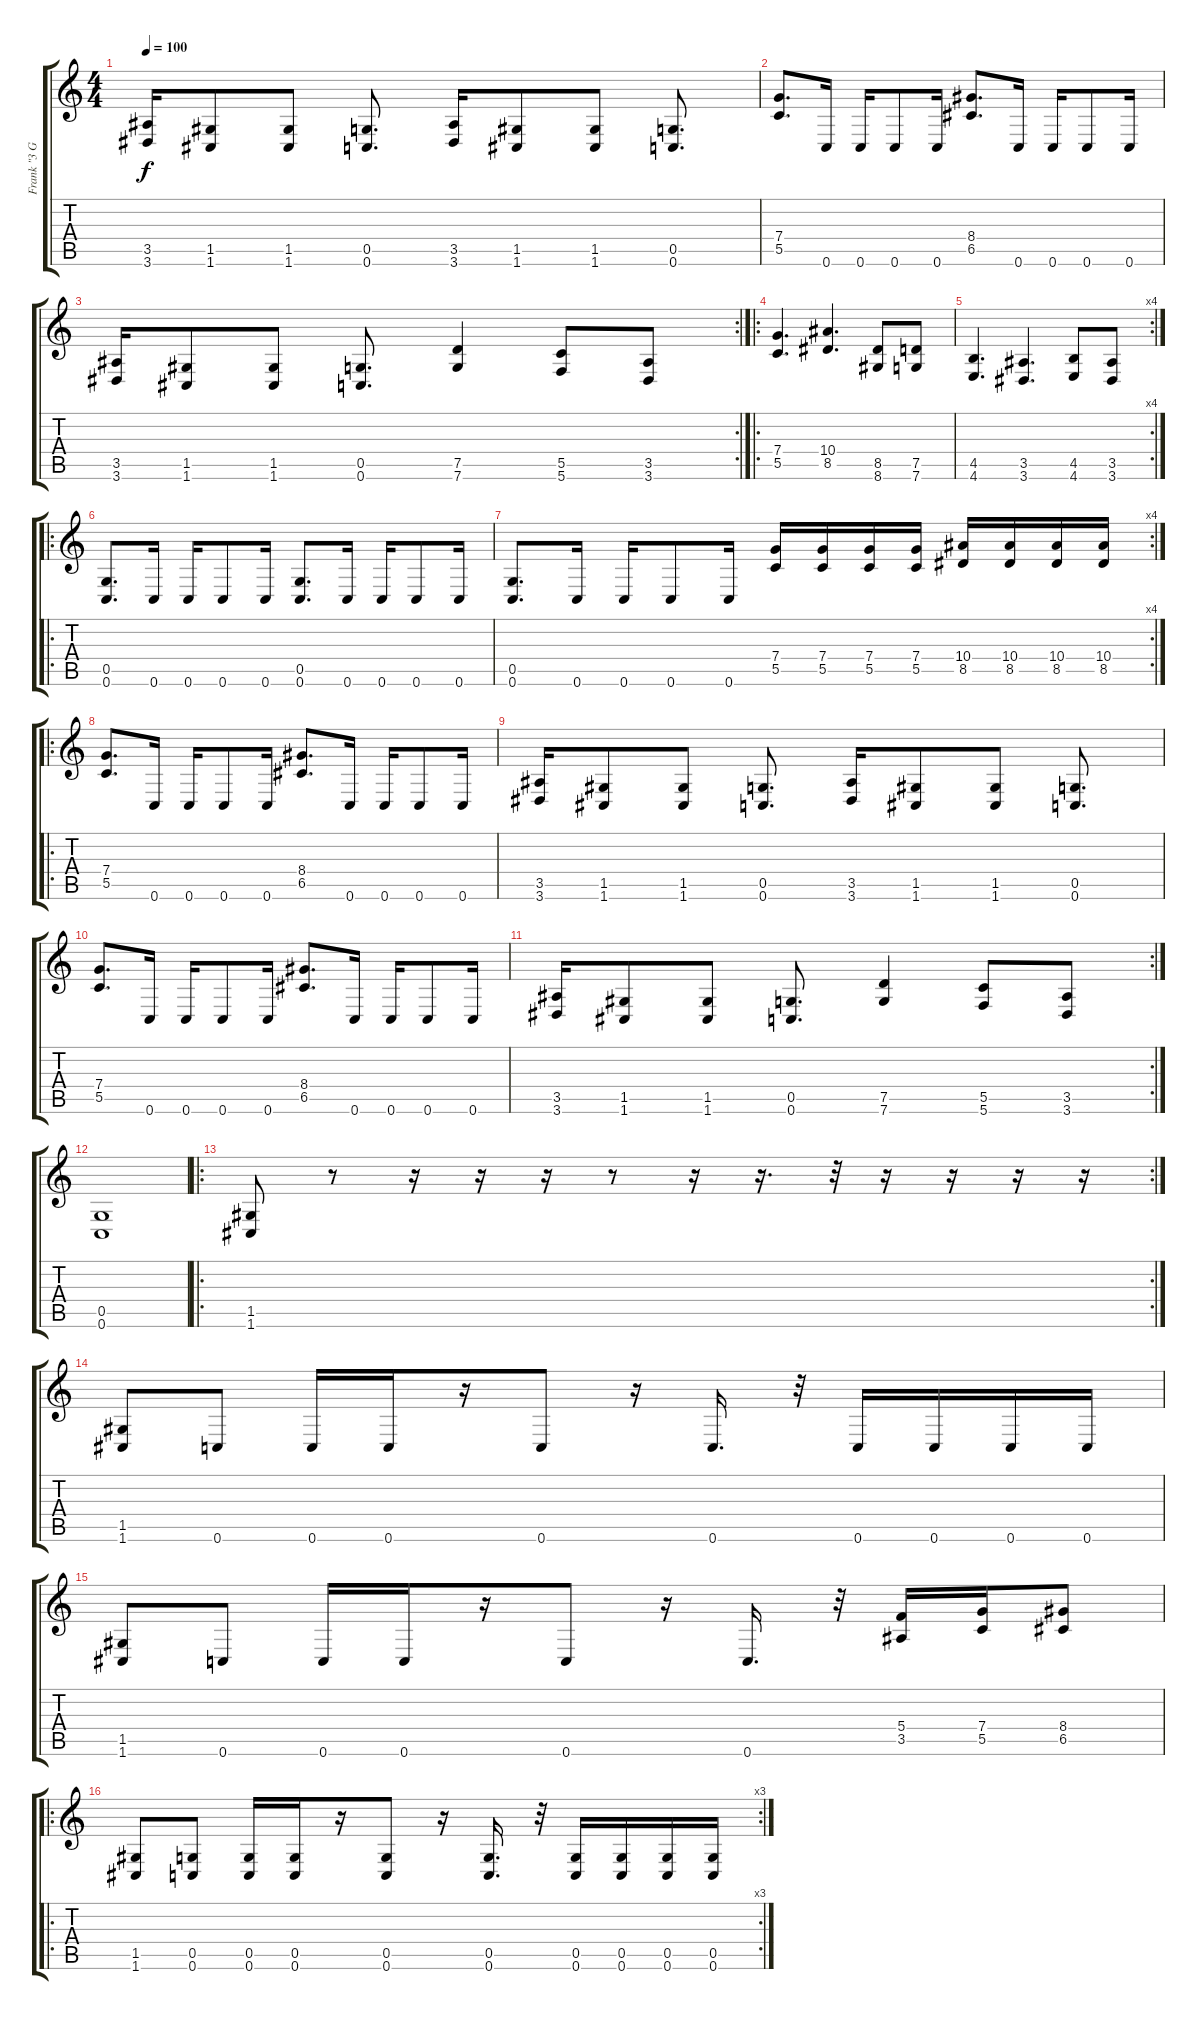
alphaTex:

\track ("Frank \"3 Gun\" Novinec" "Frank \"3 G") {instrument distortionguitar}
\staff {score tabs}
\tuning (D4 A3 F3 C3 G2 C2) {hide}
\ts (4 4)
\tempo 100
\clef g2
\ks c
(3.5 3.6).16{dy f} (1.5 1.6).8 (1.5 1.6).8 (0.5 0.6).8{d} (3.5 3.6).16 (1.5 1.6).8 (1.5 1.6).8 (0.5 0.6).8{d} |
(7.4 5.5).8{d} 0.6.16 0.6.16 0.6.8 0.6.16 (8.4 6.5).8{d} 0.6.16 0.6.16 0.6.8 0.6.16 |
\rc 2
(3.5 3.6).16 (1.5 1.6).8 (1.5 1.6).8 (0.5 0.6).8{d} (7.5 7.6).4 (5.5 5.6).8 (3.5 3.6).8 |
\ro
(7.4 5.5).4{d} (10.4 8.5).4{d} (8.5 8.6).8 (7.5 7.6).8 |
\rc 4
(4.5 4.6).4{d} (3.5 3.6).4{d} (4.5 4.6).8 (3.5 3.6).8 |
\ro
(0.5 0.6).8{d} 0.6.16 0.6.16 0.6.8 0.6.16 (0.5 0.6).8{d} 0.6.16 0.6.16 0.6.8 0.6.16 |
\rc 4
(0.5 0.6).8{d} 0.6.16 0.6.16 0.6.8 0.6.16 (7.4 5.5).16 (7.4 5.5).16 (7.4 5.5).16 (7.4 5.5).16 (10.4 8.5).16 (10.4 8.5).16 (10.4 8.5).16 (10.4 8.5).16 |
\ro
(7.4 5.5).8{d} 0.6.16 0.6.16 0.6.8 0.6.16 (8.4 6.5).8{d} 0.6.16 0.6.16 0.6.8 0.6.16 |
(3.5 3.6).16 (1.5 1.6).8 (1.5 1.6).8 (0.5 0.6).8{d} (3.5 3.6).16 (1.5 1.6).8 (1.5 1.6).8 (0.5 0.6).8{d} |
(7.4 5.5).8{d} 0.6.16 0.6.16 0.6.8 0.6.16 (8.4 6.5).8{d} 0.6.16 0.6.16 0.6.8 0.6.16 |
\rc 2
(3.5 3.6).16 (1.5 1.6).8 (1.5 1.6).8 (0.5 0.6).8{d} (7.5 7.6).4 (5.5 5.6).8 (3.5 3.6).8 |
(0.5 0.6).1 |
\ro
\rc 2
(1.5 1.6).8 r.8 r.16 r.16 r.16 r.8 r.16 r.16{d} r.32 r.16 r.16 r.16 r.16 |
(1.5 1.6).8 0.6.8 0.6.16 0.6.16 r.16 0.6.8 r.16 0.6.16{d} r.32 0.6.16 0.6.16 0.6.16 0.6.16 |
(1.5 1.6).8 0.6.8 0.6.16 0.6.16 r.16 0.6.8 r.16 0.6.16{d} r.32 (5.4 3.5).16 (7.4 5.5).16 (8.4 6.5).8 |
\ro
\rc 3
(1.5 1.6).8 (0.5 0.6).8 (0.5 0.6).16 (0.5 0.6).16 r.16 (0.5 0.6).8 r.16 (0.5 0.6).16{d} r.32 (0.5 0.6).16 (0.5 0.6).16 (0.5 0.6).16 (0.5 0.6).16
